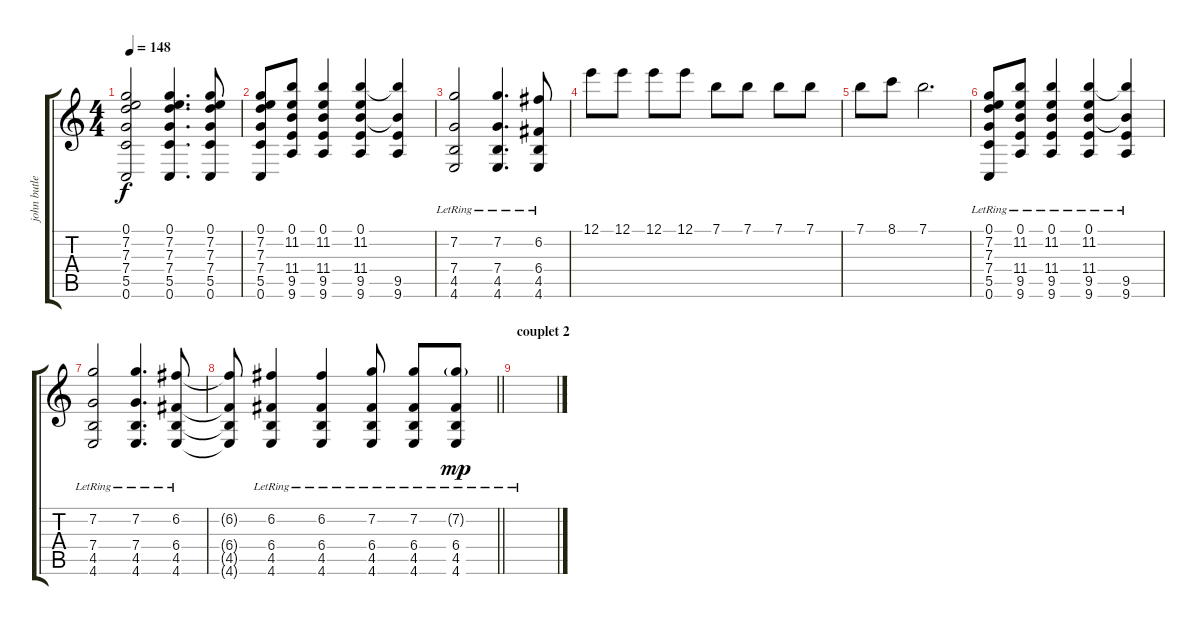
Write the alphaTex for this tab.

\track ("john butler ampliefied 11 string guitare" "john butle") {instrument overdrivenguitar}
\staff {score tabs}
\tuning (E4 C4 G3 C3 G2 C2) {hide}
\ts (4 4)
\tempo 148
\clef g2
\ks c
(0.1 7.2 7.3 7.4 5.5 0.6).2{dy f} (0.1 7.2 7.3 7.4 5.5 0.6).4{d} (0.1 7.2 7.3 7.4 5.5 0.6).8 |
(0.1 7.2 7.3 7.4 5.5 0.6).8 (0.1 11.2 11.4 9.5 9.6).8 (0.1 11.2 11.4 9.5 9.6).4 (0.1 11.2 11.4 9.5 9.6).4 (11.2{t} 11.4{t} 9.5 9.6).4 |
(7.2{lr} 7.4{lr} 4.5{lr} 4.6{lr}).2 (7.2{lr} 7.4{lr} 4.5{lr} 4.6{lr}).4{d} (6.2{lr} 6.4{lr} 4.5{lr} 4.6{lr}).8 |
12.1.8 12.1.8 12.1.8 12.1.8 7.1.8 7.1.8 7.1.8 7.1.8 |
7.1.8 8.1.8 7.1.2{d} |
(0.1{lr} 7.2{lr} 7.3{lr} 7.4{lr} 5.5{lr} 0.6{lr}).8 (0.1{lr} 11.2{lr} 11.4{lr} 9.5{lr} 9.6{lr}).8 (0.1{lr} 11.2{lr} 11.4{lr} 9.5{lr} 9.6{lr}).4 (0.1{lr} 11.2{lr} 11.4{lr} 9.5{lr} 9.6{lr}).4 (11.2{t} 11.4{t} 9.5{lr} 9.6{lr}).4 |
(7.2{lr} 7.4{lr} 4.5{lr} 4.6{lr}).2 (7.2{lr} 7.4{lr} 4.5{lr} 4.6{lr}).4{d} (6.2{lr} 6.4{lr} 4.5{lr} 4.6{lr}).8 |
\barLineRight lightlight
(6.2{t} 6.4{t} 4.5{t} 4.6{t}).8 (6.2{lr} 6.4{lr} 4.5{lr} 4.6{lr}).4 (6.2{lr} 6.4{lr} 4.5{lr} 4.6{lr}).4 (7.2{lr} 6.4{lr} 4.5{lr} 4.6{lr}).8 (7.2{lr} 6.4{lr} 4.5{lr} 4.6{lr}).8 (7.2{g lr} 6.4{lr} 4.5{lr} 4.6{lr}).8{dy mp} |
\section ("" "couplet 2")
